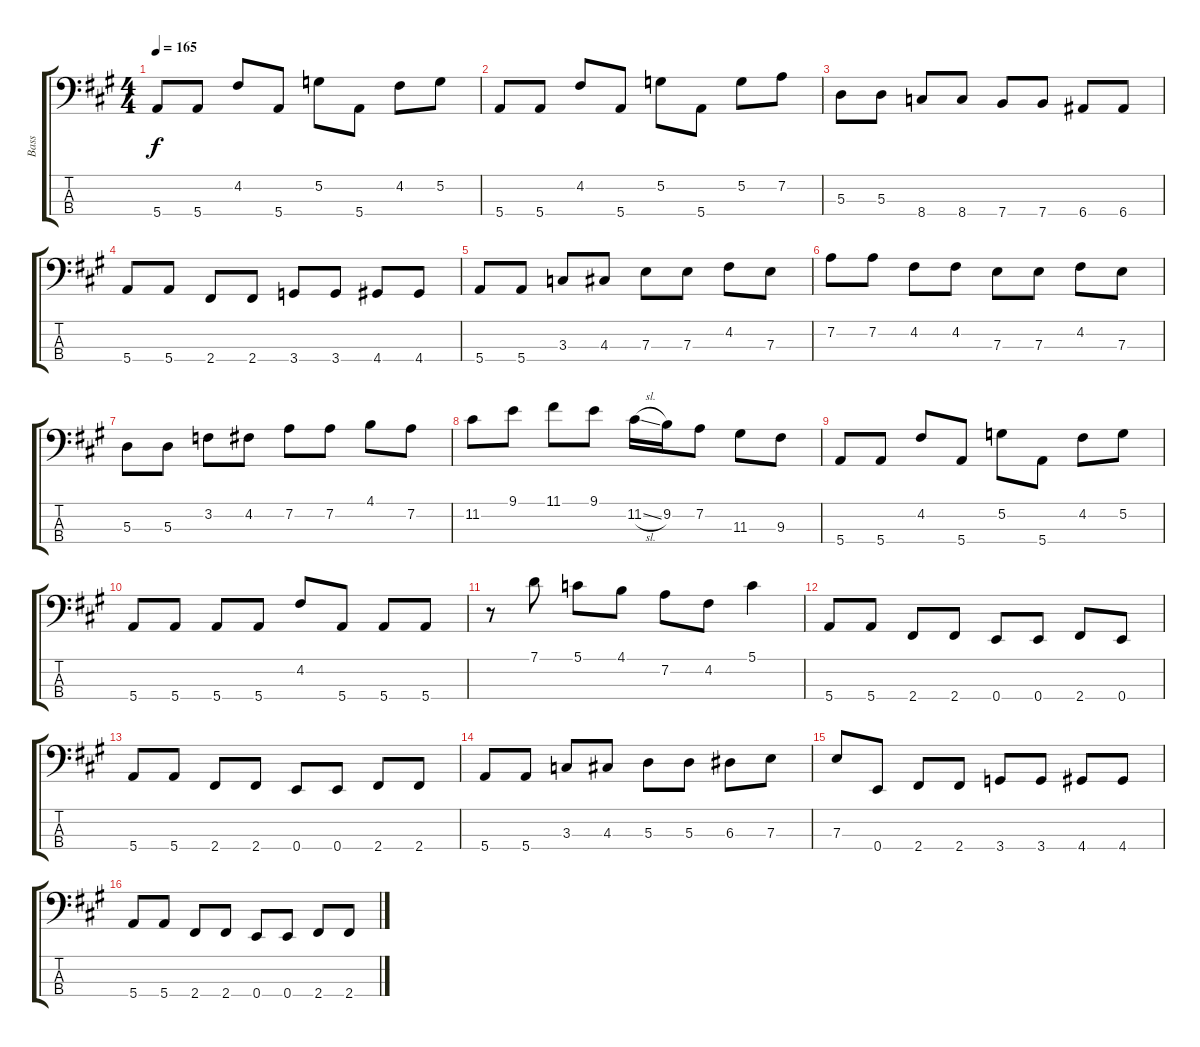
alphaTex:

\track ("Bass" "Bass") {instrument synthbass1}
\staff {score tabs}
\tuning (G2 D2 A1 E1) {hide}
\ts (4 4)
\tempo 165
\clef f4
\ks a
5.4.8{dy f} 5.4.8 4.2.8 5.4.8 5.2.8 5.4.8 4.2.8 5.2.8 |
5.4.8 5.4.8 4.2.8 5.4.8 5.2.8 5.4.8 5.2.8 7.2.8 |
5.3.8 5.3.8 8.4.8 8.4.8 7.4.8 7.4.8 6.4.8 6.4.8 |
5.4.8 5.4.8 2.4.8 2.4.8 3.4.8 3.4.8 4.4.8 4.4.8 |
5.4.8 5.4.8 3.3.8 4.3.8 7.3.8 7.3.8 4.2.8 7.3.8 |
7.2.8 7.2.8 4.2.8 4.2.8 7.3.8 7.3.8 4.2.8 7.3.8 |
5.3.8 5.3.8 3.2.8 4.2.8 7.2.8 7.2.8 4.1.8 7.2.8 |
11.2.8 9.1.8 11.1.8 9.1.8 11.2{sl}.16 9.2.16 7.2.8 11.3.8 9.3.8 |
5.4.8 5.4.8 4.2.8 5.4.8 5.2.8 5.4.8 4.2.8 5.2.8 |
5.4.8 5.4.8 5.4.8 5.4.8 4.2.8 5.4.8 5.4.8 5.4.8 |
r.8 7.1.8 5.1.8 4.1.8 7.2.8 4.2.8 5.1.4 |
5.4.8 5.4.8 2.4.8 2.4.8 0.4.8 0.4.8 2.4.8 0.4.8 |
5.4.8 5.4.8 2.4.8 2.4.8 0.4.8 0.4.8 2.4.8 2.4.8 |
5.4.8 5.4.8 3.3.8 4.3.8 5.3.8 5.3.8 6.3.8 7.3.8 |
7.3.8 0.4.8 2.4.8 2.4.8 3.4.8 3.4.8 4.4.8 4.4.8 |
5.4.8 5.4.8 2.4.8 2.4.8 0.4.8 0.4.8 2.4.8 2.4.8
